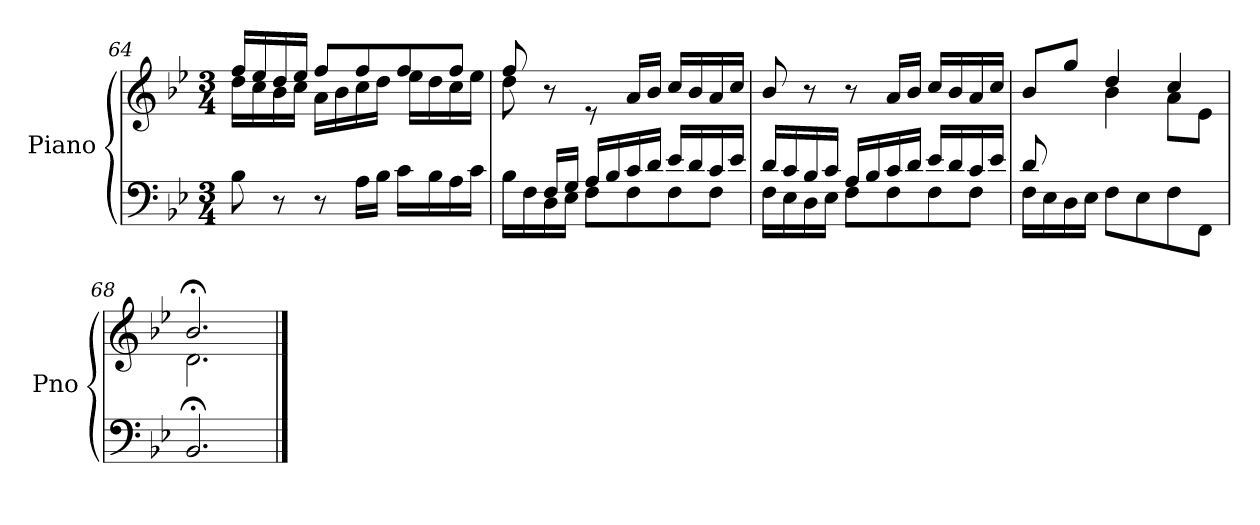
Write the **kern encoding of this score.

**kern	**kern
*part1	*part1
*staff2	*staff1
*I"Piano	*
*I'Pno	*
*clefF4	*clefG2
*k[b-e-]	*k[b-e-]
*M3/4	*M3/4
=64	=64
*	*^
8B-\	16ff/LL	16dd\LL
.	16ee-/	16cc\
8r	16dd/	16b-\
.	16ee-/JJ	16cc\JJ
8r	8ff/L	16a\LL
.	.	16b-\
16A\LL	8ff/	16cc\
16B-\JJ	.	16dd\JJ
16c\LL	8ff/	16ee-\LL
16B-\	.	16dd\
16A\	8ff/J	16cc\
16c\JJ	.	16ee-\JJ
=65	=65	=65
*^	*	*
8ryy	16B-\LL	8ff/	8dd\
.	16F\	.	.
16F/LL	16D\	8r	8rffyy
16G/JJ	16E-\JJ	.	.
16A/LL	8F\L	8re	2ryy
16B-/	.	.	.
16c/	8F\	16a/LL	.
16d/JJ	.	16b-/JJ	.
16e-/LL	8F\	16cc/LL	.
16d/	.	16b-/	.
16c/	8F\J	16a/	.
16e-/JJ	.	16cc/JJ	.
*	*	*v	*v
!!LO:LB:g=z
=66	=66	=66
16d/LL	16F\LL	8b-/
16c/	16E-\	.
16B-/	16D\	8r
16c/JJ	16E-\JJ	.
16A/LL	8F\L	8r
16B-/	.	.
16c/	8F\	16a/LL
16d/JJ	.	16b-/JJ
16e-/LL	8F\	16cc/LL
16d/	.	16b-/
16c/	8F\J	16a/
16e-/JJ	.	16cc/JJ
=67	=67	=67
*	*	*^
8d/L	16F\LL	8b-/L	8ryy
.	16E-\	.	.
2ryy	16D\	8gg/J	8b-\J
.	16E-\JJ	.	.
.	8F\L	4dd/	4b-\
.	8E-\	.	.
.	8F\	4cc/	8a\L
8ryy	8FF\J	.	8e-\J
*v	*v	*	*
=68	=68	=68
2.BB-;/	2.b-;</	2.d\
*	*v	*v
==	==
*-	*-
